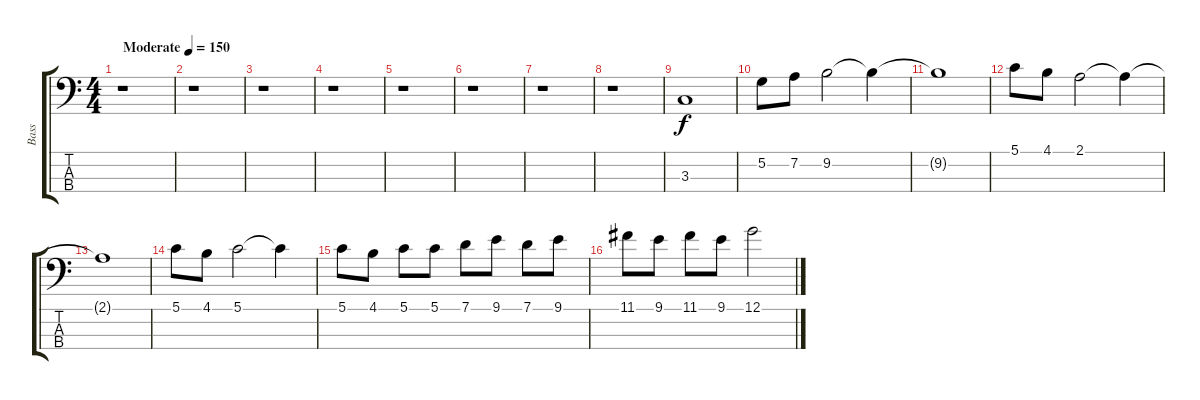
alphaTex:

\track ("Bass" "Bass") {instrument electricbasspick}
\staff {score tabs}
\tuning (G2 D2 A1 E1) {hide}
\ts (4 4)
\tempo (150 "Moderate")
\clef f4
\ks c
r.1{dy f instrument electricbasspick} |
r.1 |
r.1 |
r.1 |
r.1 |
r.1 |
r.1 |
r.1 |
3.3.1 |
5.2.8 7.2.8 9.2.2 9.2{t}.4 |
9.2{t}.1 |
5.1.8 4.1.8 2.1.2 2.1{t}.4 |
2.1{t}.1 |
5.1.8 4.1.8 5.1.2 5.1{t}.4 |
5.1.8 4.1.8 5.1.8 5.1.8 7.1.8 9.1.8 7.1.8 9.1.8 |
11.1.8 9.1.8 11.1.8 9.1.8 12.1.2
